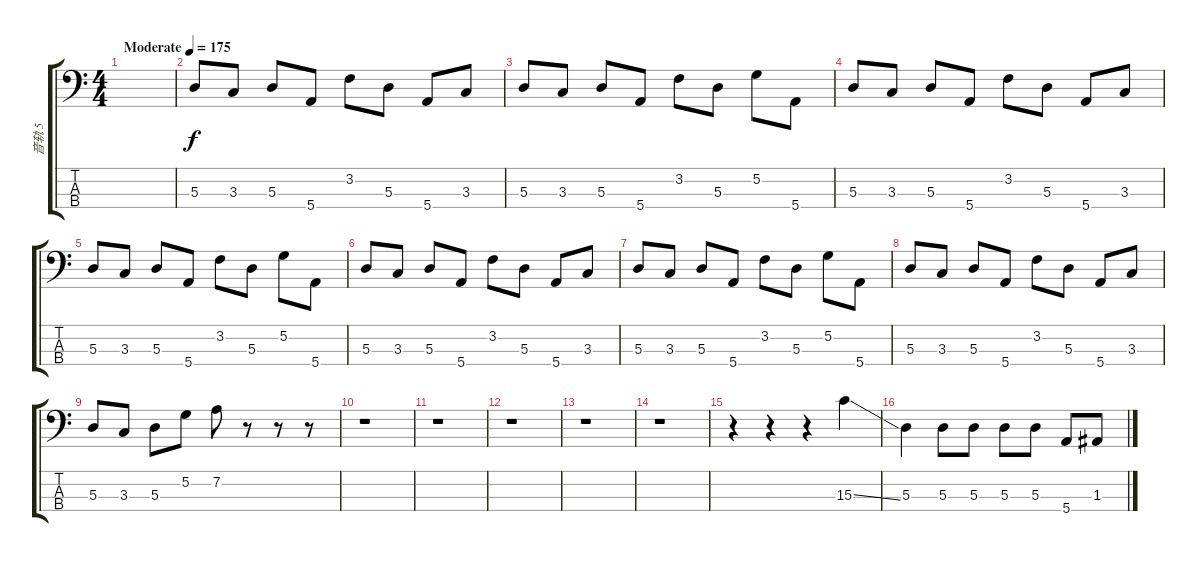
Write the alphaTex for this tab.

\track ("音轨 5" "音轨 5") {instrument electricbassfinger}
\staff {score tabs}
\tuning (G2 D2 A1 E1) {hide}
\ts (4 4)
\tempo (175 "Moderate")
\clef f4
\ks c
|
5.3.8 3.3.8 5.3.8 5.4.8 3.2.8 5.3.8 5.4.8 3.3.8 |
5.3.8 3.3.8 5.3.8 5.4.8 3.2.8 5.3.8 5.2.8 5.4.8 |
5.3.8 3.3.8 5.3.8 5.4.8 3.2.8 5.3.8 5.4.8 3.3.8 |
5.3.8 3.3.8 5.3.8 5.4.8 3.2.8 5.3.8 5.2.8 5.4.8 |
5.3.8 3.3.8 5.3.8 5.4.8 3.2.8 5.3.8 5.4.8 3.3.8 |
5.3.8 3.3.8 5.3.8 5.4.8 3.2.8 5.3.8 5.2.8 5.4.8 |
5.3.8 3.3.8 5.3.8 5.4.8 3.2.8 5.3.8 5.4.8 3.3.8 |
5.3.8 3.3.8 5.3.8 5.2.8 7.2.8 r.8 r.8 r.8 |
r.1 |
r.1 |
r.1 |
r.1 |
r.1 |
r.4 r.4 r.4 15.3{ss}.4 |
5.3.4 5.3.8 5.3.8 5.3.8 5.3.8 5.4.8 1.3.8
